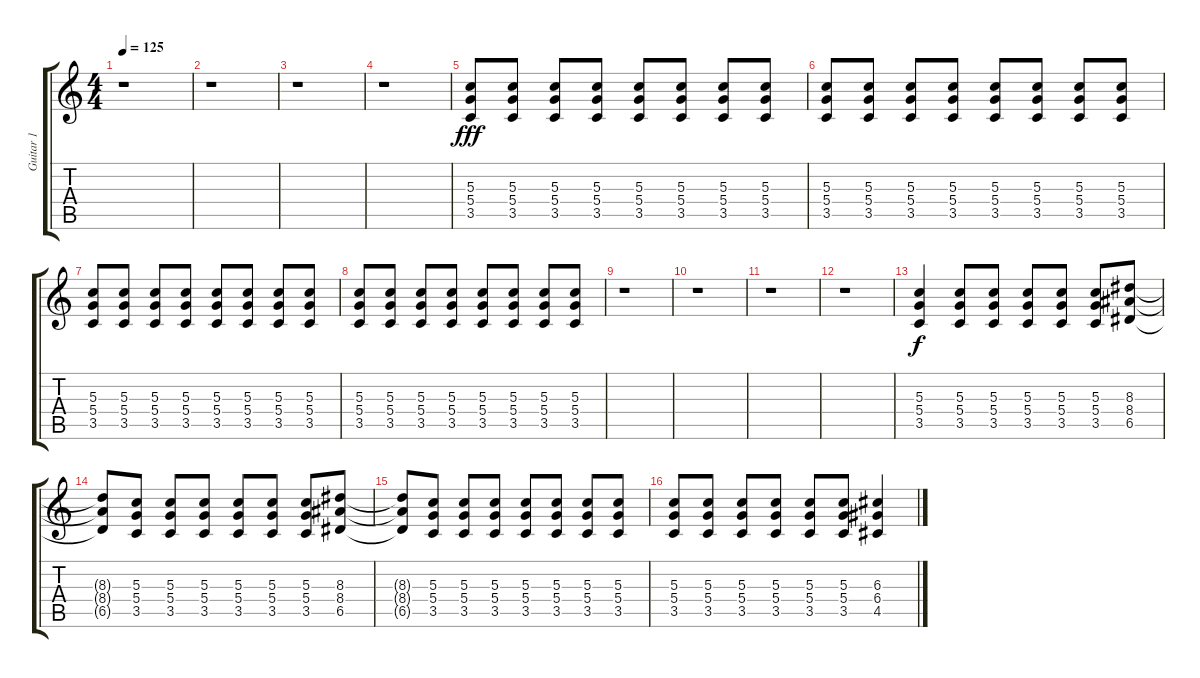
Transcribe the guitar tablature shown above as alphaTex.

\track ("Guitar 1" "Guitar 1") {instrument overdrivenguitar}
\staff {score tabs}
\tuning (E4 B3 G3 D3 A2 E2) {hide}
\ts (4 4)
\tempo 125
\clef g2
\ks c
r.1{dy fff} |
r.1 |
r.1 |
r.1 |
(5.3 5.4 3.5).8 (5.3 5.4 3.5).8 (5.3 5.4 3.5).8 (5.3 5.4 3.5).8 (5.3 5.4 3.5).8 (5.3 5.4 3.5).8 (5.3 5.4 3.5).8 (5.3 5.4 3.5).8 |
(5.3 5.4 3.5).8 (5.3 5.4 3.5).8 (5.3 5.4 3.5).8 (5.3 5.4 3.5).8 (5.3 5.4 3.5).8 (5.3 5.4 3.5).8 (5.3 5.4 3.5).8 (5.3 5.4 3.5).8 |
(5.3 5.4 3.5).8 (5.3 5.4 3.5).8 (5.3 5.4 3.5).8 (5.3 5.4 3.5).8 (5.3 5.4 3.5).8 (5.3 5.4 3.5).8 (5.3 5.4 3.5).8 (5.3 5.4 3.5).8 |
(5.3 5.4 3.5).8 (5.3 5.4 3.5).8 (5.3 5.4 3.5).8 (5.3 5.4 3.5).8 (5.3 5.4 3.5).8 (5.3 5.4 3.5).8 (5.3 5.4 3.5).8 (5.3 5.4 3.5).8 |
r.1 |
r.1 |
r.1 |
r.1 |
(5.3 5.4 3.5).4{dy f} (5.3 5.4 3.5).8 (5.3 5.4 3.5).8 (5.3 5.4 3.5).8 (5.3 5.4 3.5).8 (5.3 5.4 3.5).8 (8.3 8.4 6.5).8 |
(8.3{t} 8.4{t} 6.5{t}).8 (5.3 5.4 3.5).8 (5.3 5.4 3.5).8 (5.3 5.4 3.5).8 (5.3 5.4 3.5).8 (5.3 5.4 3.5).8 (5.3 5.4 3.5).8 (8.3 8.4 6.5).8 |
(8.3{t} 8.4{t} 6.5{t}).8 (5.3 5.4 3.5).8 (5.3 5.4 3.5).8 (5.3 5.4 3.5).8 (5.3 5.4 3.5).8 (5.3 5.4 3.5).8 (5.3 5.4 3.5).8 (5.3 5.4 3.5).8 |
(5.3 5.4 3.5).8 (5.3 5.4 3.5).8 (5.3 5.4 3.5).8 (5.3 5.4 3.5).8 (5.3 5.4 3.5).8 (5.3 5.4 3.5).8 (6.3 6.4 4.5).4
